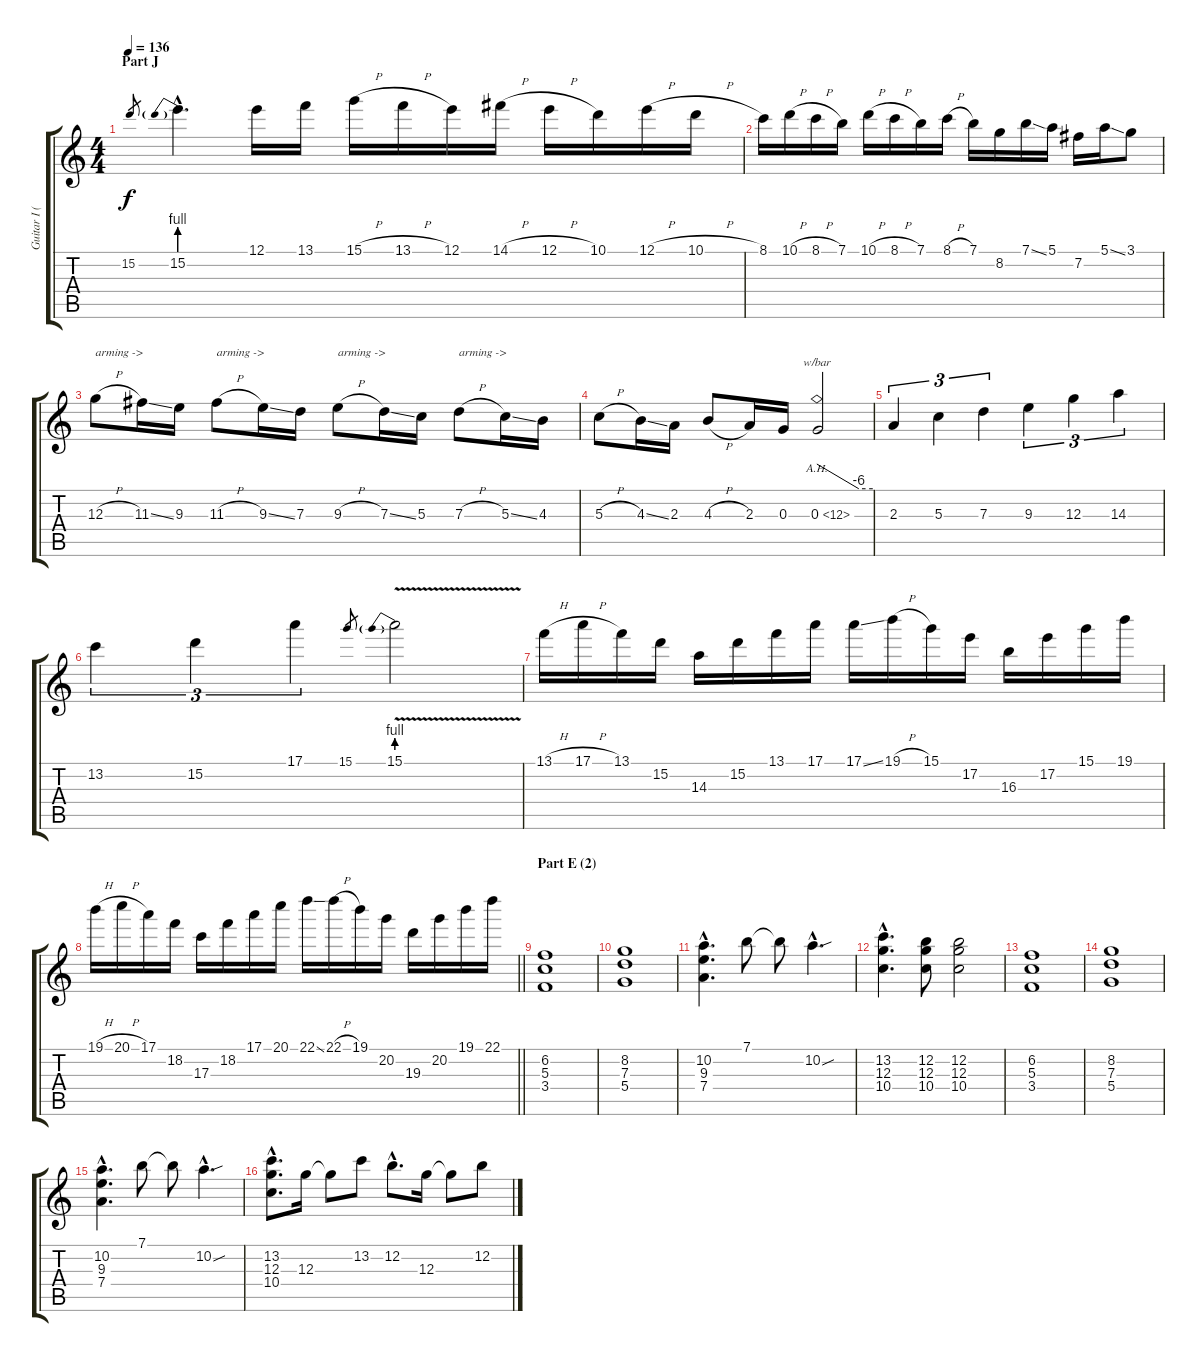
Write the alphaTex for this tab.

\track ("Guitar I (Daita)" "Guitar I (") {instrument distortionguitar}
\staff {score tabs}
\tuning (E4 B3 G3 D3 A2 E2) {hide}
\ts (4 4)
\section ("" "Part J")
\tempo 136
\clef g2
\ks c
15.2.8{gr dy f} 15.2{be (prebend 0 4 60 4) hac}.4{d} 12.1.16 13.1.16 15.1{h}.16 13.1{h}.16 12.1.16 14.1{h}.16 12.1{h}.16 10.1.16 12.1{h}.16 10.1{h}.16 |
8.1.16 10.1{h}.16 8.1{h}.16 7.1.16 10.1{h}.16 8.1{h}.16 7.1.16 8.1{h}.16 7.1.16 8.2.16 7.1{ss}.16 5.1.16 7.2.16 5.1{ss}.16 3.1.8 |
12.3{h}.8{txt "arming ->"} 11.3{ss}.16 9.3.16 11.3{h}.8{txt "arming ->"} 9.3{ss}.16 7.3.16 9.3{h}.8{txt "arming ->"} 7.3{ss}.16 5.3.16 7.3{h}.8{txt "arming ->"} 5.3{ss}.16 4.3.16 |
5.3{h}.8 4.3{ss}.16 2.3.16 4.3{h}.8 2.3.16 0.3.16 0.3{ah 12}.2{tbe (custom default 0 0 45 -24 60 -24)} |
2.3.4{tu (3 2)} 5.3.4{tu (3 2)} 7.3.4{tu (3 2)} 9.3.4{tu (3 2)} 12.3.4{tu (3 2)} 14.3.4{tu (3 2)} |
13.2.4{tu (3 2)} 15.2.4{tu (3 2)} 17.1.4{tu (3 2)} 15.1.8{gr} 15.1{be (prebend 0 4 60 4) v}.2 |
13.1{h}.16 17.1{h}.16 13.1.16 15.2.16 14.3.16 15.2.16 13.1.16 17.1.16 17.1{ss}.16 19.1{h}.16 15.1.16 17.2.16 16.3.16 17.2.16 15.1.16 19.1.16 |
\barLineRight lightlight
19.1{h}.16 20.1{h}.16 17.1.16 18.2.16 17.3.16 18.2.16 17.1.16 20.1.16 22.1{ss}.16 22.1{h}.16 19.1.16 20.2.16 19.3.16 20.2.16 19.1.16 22.1.16 |
\section ("" "Part E (2)")
(6.2 5.3 3.4).1{volume 12 balance 14} |
(8.2 7.3 5.4).1 |
(10.2{hac} 9.3{hac} 7.4{hac}).4{d} 7.1.8 7.1{t}.8 10.2{sou hac}.4{d} |
(13.2{hac} 12.3{hac} 10.4{hac}).4{d} (12.2 12.3 10.4).8 (12.2 12.3 10.4).2 |
(6.2 5.3 3.4).1 |
(8.2 7.3 5.4).1 |
(10.2{hac} 9.3{hac} 7.4{hac}).4{d} 7.1.8 7.1{t}.8 10.2{sou hac}.4{d} |
(13.2{hac} 12.3{hac} 10.4{hac}).8{d} 12.3.16 12.3{t}.8 13.2.8 12.2{hac}.8{d} 12.3.16 12.3{t}.8 12.2.8
